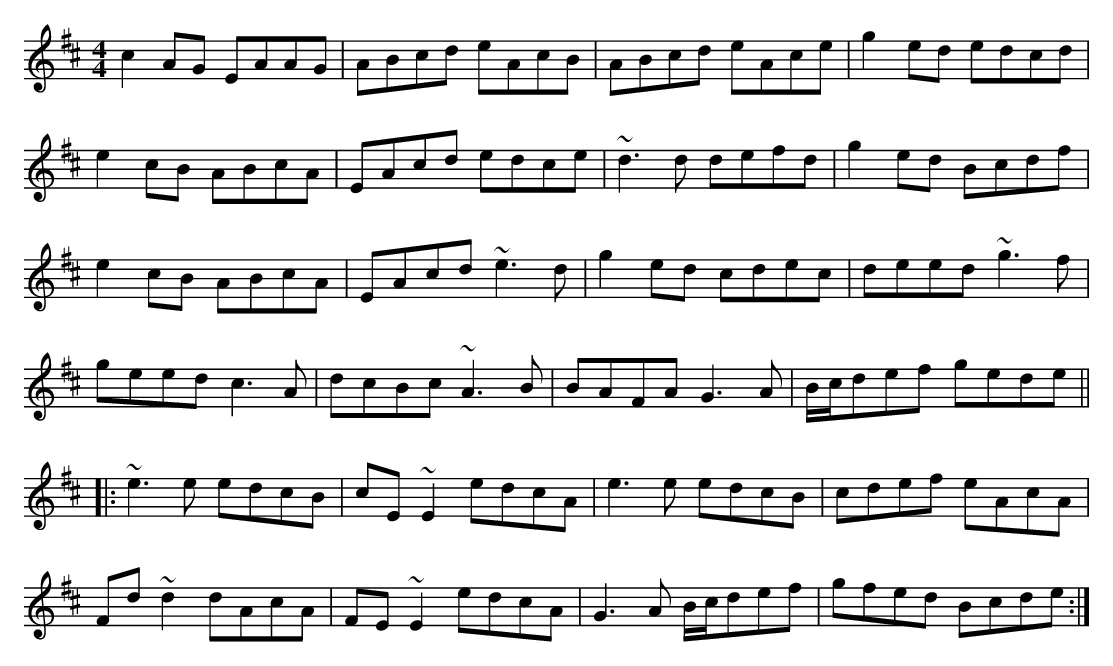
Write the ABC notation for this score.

X:1
M:4/4
K:Amix
c2AG EAAG|ABcd eAcB|ABcd eAce|g2 ed edcd|
e2 cB ABcA|EAcd edce|~d3d defd|g2 ed Bcdf|
e2 cB ABcA|EAcd ~e3d|g2 ed cdec|deed ~g3f|
geed c3A|dcBc ~A3B|BAFA G3A|B/c/def gede||
|:~ e3e edcB|cE ~E2 edcA|e3e edcB|cdef eAcA|
Fd~d2 dAcA|FE ~E2 edcA|G3A B/c/def|gfed Bcde:|
